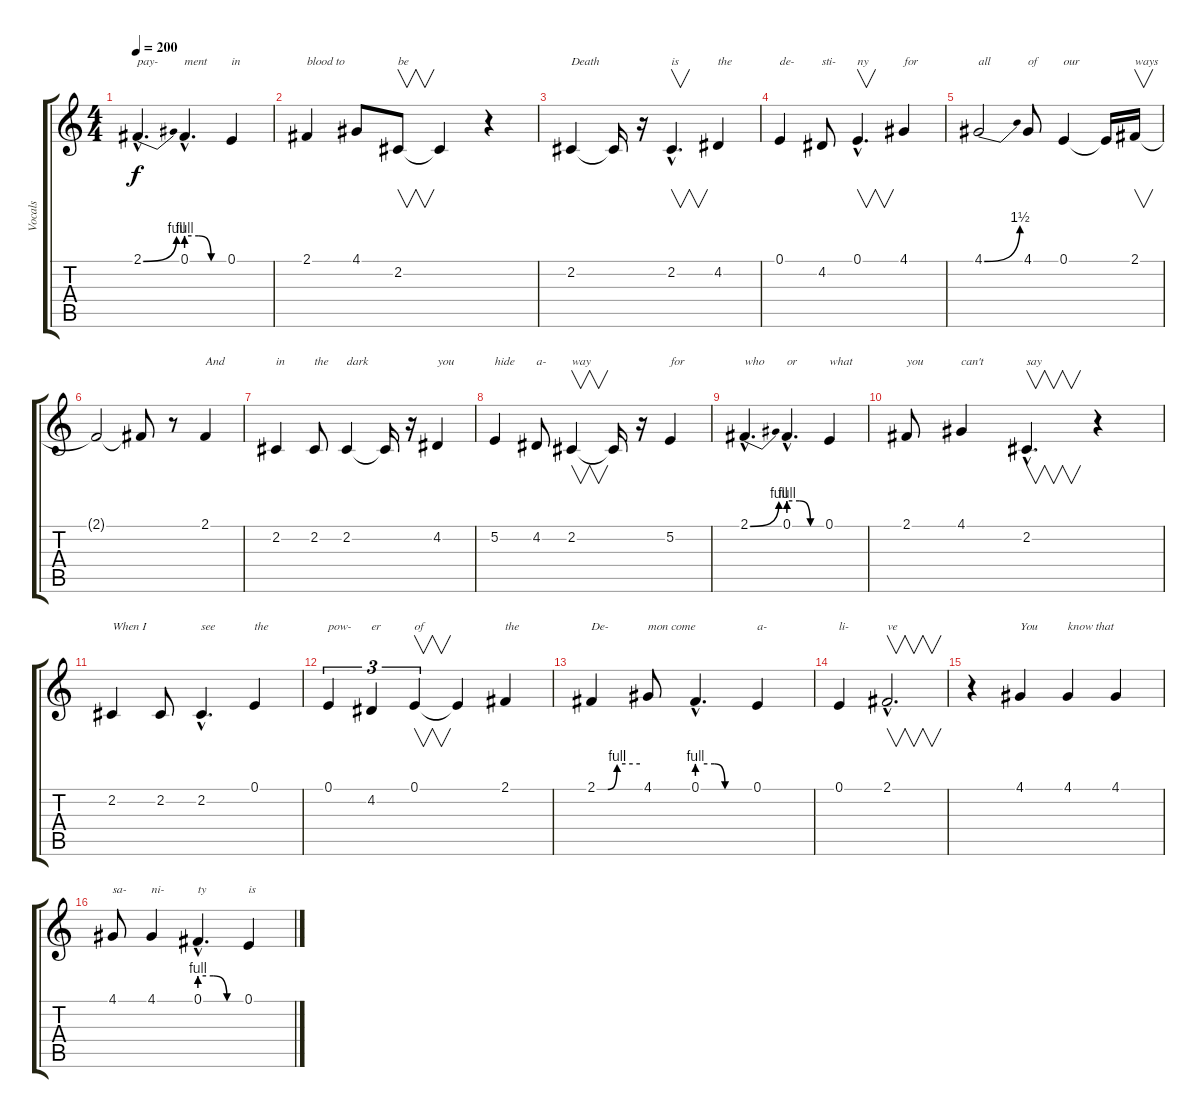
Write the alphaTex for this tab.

\track ("Vocals" "Vocals") {instrument lead2sawtooth}
\staff {score tabs}
\tuning (E4 B3 G3 D3 A2 E2) {hide}
\ts (4 4)
\tempo 200
\clef g2
\ks c
2.1{be (bend 0 0 60 4) hac}.4{d txt "pay-" dy f} 0.1{be (custom 0 4 20 4 40 0 60 0) hac}.4{d txt "ment"} 0.1.4{txt "in"} |
2.1.4{txt "blood to"} 4.1.8 2.2.8{v txt "be"} 2.2{t}.4 r.4 |
2.2.4{txt "Death"} 2.2{t}.16 r.16 2.2{hac}.4{v d txt "is"} 4.2.4{txt "the"} |
0.1.4{txt "de-"} 4.2.8{txt "sti-"} 0.1{hac}.4{v d txt "ny"} 4.1.4{txt "for"} |
4.1{be (bend 0 0 60 6)}.2{txt "all"} 4.1.8{txt "of"} 0.1.4{txt "our"} 0.1{t}.16 2.1.16{v txt "ways"} |
2.1{t}.2 2.1{t}.8 r.8 2.1.4{txt "And"} |
2.2.4{txt "in"} 2.2.8{txt "the"} 2.2.4{txt "dark"} 2.2{t}.16 r.16 4.2.4{txt "you"} |
5.2.4{txt "hide"} 4.2.8{txt "a-"} 2.2.4{v txt "way"} 2.2{t}.16 r.16 5.2.4{txt "for"} |
2.1{be (bend 0 0 60 4) hac}.4{d txt "who"} 0.1{be (custom 0 4 20 4 40 0 60 0) hac}.4{d txt "or"} 0.1.4{txt "what"} |
2.1.8{txt "you"} 4.1.4{txt "can't"} 2.2{hac}.4{v d txt "say"} r.4 |
2.2.4{txt "When I"} 2.2.8 2.2{hac}.4{d txt "see"} 0.1.4{txt "the"} |
0.1.4{tu (3 2) txt "pow-"} 4.2.4{tu (3 2) txt "er"} 0.1.4{v tu (3 2) txt "of"} 0.1{t}.4 2.1.4{txt "the"} |
2.1{be (custom 0 0 15 0 28 4 60 4)}.4{txt "De-"} 4.1.8{txt "mon come"} 0.1{be (custom 0 4 20 4 32 0 60 0) hac}.4{d} 0.1.4{txt "a-"} |
0.1.4{txt "li-"} 2.1{hac}.2{v d txt "ve"} |
r.4 4.1.4{txt "You"} 4.1.4{txt "know that"} 4.1.4 |
4.1.8{txt "sa-"} 4.1.4{txt "ni-"} 0.1{be (custom 0 4 20 4 40 0 60 0) hac}.4{d txt "ty"} 0.1.4{txt "is"}
